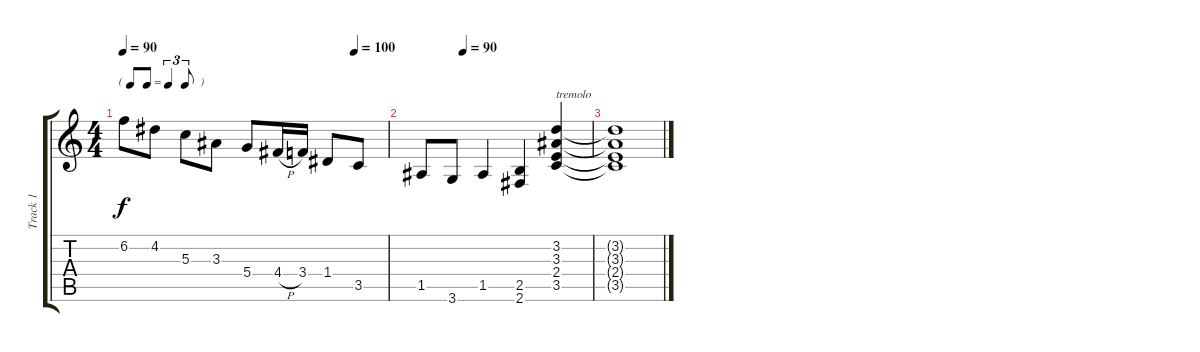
\track ("Track 1" "Track 1") {instrument electricguitarjazz}
\staff {score tabs}
\tuning (E4 B3 G3 D3 A2 E2) {hide}
\ts (4 4)
\tf triplet8th
\tempo 90
\tempo (100 0.875)
\clef g2
\ks c
6.2.8{dy f} 4.2.8 5.3.8 3.3.8 5.4.8 4.4{h}.16 3.4.16 1.4.8 3.5.8 |
\tempo (90 0.25)
1.5.8 3.6.8 1.5.4 (2.5 2.6).4 (3.2 3.3 2.4 3.5).4{txt "tremolo"} |
(3.2{t} 3.3{t} 2.4{t} 3.5{t}).1
